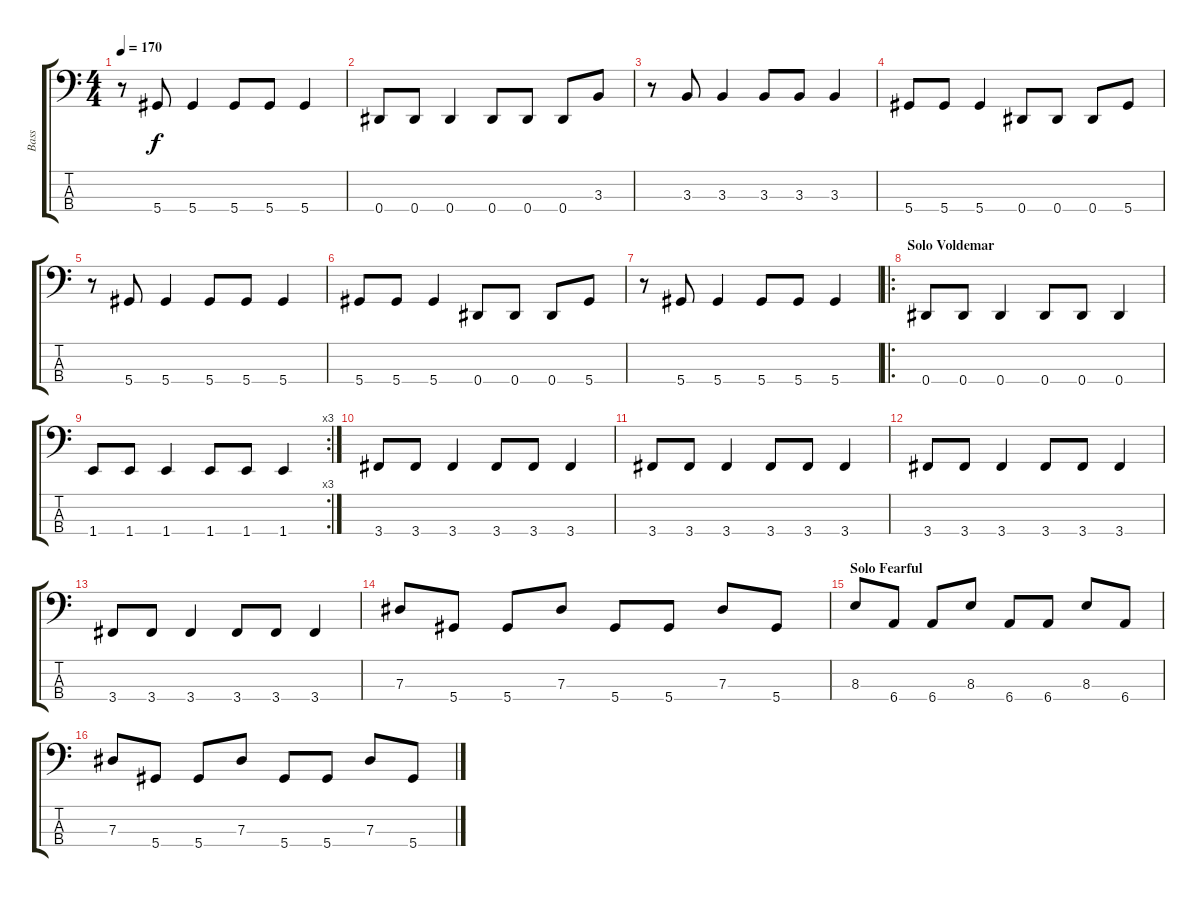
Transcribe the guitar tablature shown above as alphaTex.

\track ("Bass" "Bass") {instrument electricbasspick}
\staff {score tabs}
\tuning (Gb2 Db2 Ab1 Eb1) {hide}
\ts (4 4)
\tempo 170
\clef f4
\ks c
r.8{dy f} 5.4.8 5.4.4 5.4.8 5.4.8 5.4.4 |
0.4.8 0.4.8 0.4.4 0.4.8 0.4.8 0.4.8 3.3.8 |
r.8 3.3.8 3.3.4 3.3.8 3.3.8 3.3.4 |
5.4.8 5.4.8 5.4.4 0.4.8 0.4.8 0.4.8 5.4.8 |
r.8 5.4.8 5.4.4 5.4.8 5.4.8 5.4.4 |
5.4.8 5.4.8 5.4.4 0.4.8 0.4.8 0.4.8 5.4.8 |
r.8 5.4.8 5.4.4 5.4.8 5.4.8 5.4.4 |
\ro
\section ("" "Solo Voldemar")
0.4.8 0.4.8 0.4.4 0.4.8 0.4.8 0.4.4 |
\rc 3
1.4.8 1.4.8 1.4.4 1.4.8 1.4.8 1.4.4 |
3.4.8 3.4.8 3.4.4 3.4.8 3.4.8 3.4.4 |
3.4.8 3.4.8 3.4.4 3.4.8 3.4.8 3.4.4 |
3.4.8 3.4.8 3.4.4 3.4.8 3.4.8 3.4.4 |
3.4.8 3.4.8 3.4.4 3.4.8 3.4.8 3.4.4 |
7.3.8 5.4.8 5.4.8 7.3.8 5.4.8 5.4.8 7.3.8 5.4.8 |
\section ("" "Solo Fearful")
8.3.8 6.4.8 6.4.8 8.3.8 6.4.8 6.4.8 8.3.8 6.4.8 |
7.3.8 5.4.8 5.4.8 7.3.8 5.4.8 5.4.8 7.3.8 5.4.8
